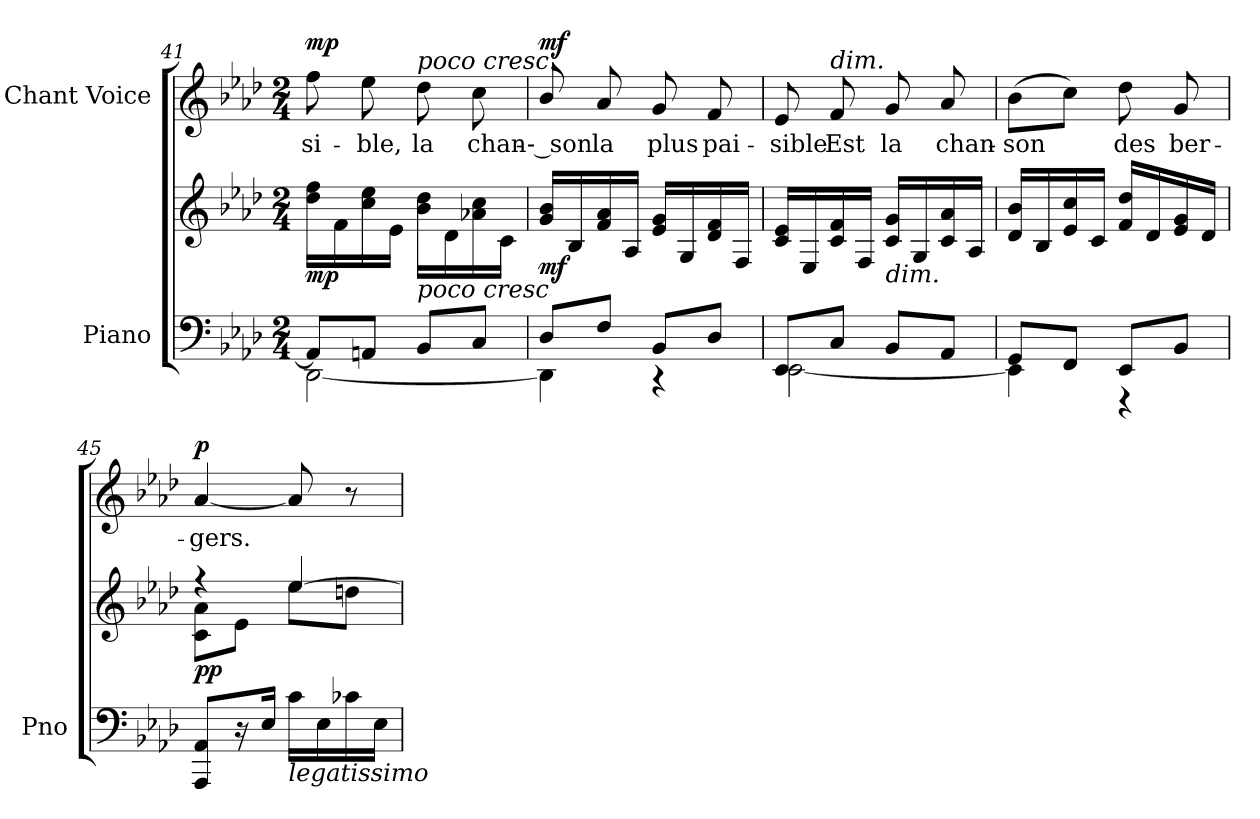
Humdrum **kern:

**kern	**kern	**dynam	**kern	**text	**dynam
*part2	*part2	*part2	*part1	*part1	*part1
*staff3	*staff2	*staff2/3	*staff1	*staff1	*staff1
*I"Piano	*	*	*I"Chant Voice	*	*
*I'Pno	*	*	*	*	*
*clefF4	*clefG2	*	*clefG2	*	*
*k[b-e-a-d-]	*k[b-e-a-d-]	*	*k[b-e-a-d-]	*	*
*M2/4	*M2/4	*	*M2/4	*	*
=41	=41	=41	=41	=41	=41
*^	*	*	*	*	*
!	!	!	!LO:DY:b	!	!LO:LY:b	!LO:DY:b
8AA-/L]	[2DD-\	16dd-\ 16ff\LL	mp	8ff\	-si-	mp
.	.	16f\	.	.	.	.
!	!	!	!	!	!LO:LY:b	!
8AAn/J	.	16cc\ 16ee-\	.	8ee-\	-ble,	.
.	.	16e-\JJ	.	.	.	.
!	!	!	!	!LO:TX:a:i:t=poco cresc.	!	!
!	!	!LO:TX:b:i:t=poco cresc	!	!	!	!
!	!	!	!	!	!LO:LY:b	!
8BB-/L	.	16b-\ 16dd-\LL	.	8dd-\	la	.
.	.	16d-\	.	.	.	.
!	!	!	!	!	!LO:LY:b	!
8C/J	.	16a-X\ 16cc\	.	8cc\	chan-	.
.	.	16c\JJ	.	.	.	.
!!LO:LB:g=z
=42	=42	=42	=42	=42	=42	=42
!	!	!	!LO:DY:b	!	!LO:LY:b	!LO:DY:b
8D-/L	4DD-\]	16g/ 16b-/LL	mf	8b-/	-- son	mf
.	.	16B-/	.	.	.	.
!	!	!	!	!	!LO:LY:b	!
8F/J	.	16f/ 16a-/	.	8a-/	la	.
.	.	16A-/JJ	.	.	.	.
!	!	!	!	!	!LO:LY:b	!
8BB-/L	4r	16e-/ 16g/LL	.	8g/	plus	.
.	.	16G/	.	.	.	.
!	!	!	!	!	!LO:LY:b	!
8D-/J	.	16d-/ 16f/	.	8f/	pai-	.
.	.	16F/JJ	.	.	.	.
=43	=43	=43	=43	=43	=43	=43
!	!	!	!	!	!LO:LY:b	!
8EE-/L	[2EE-\	16c/ 16e-/LL	.	8e-/	-sible	.
.	.	16E-/	.	.	.	.
!	!	!	!	!LO:TX:a:i:t=dim.	!	!
!	!	!	!	!	!LO:LY:b	!
8C/J	.	16c/ 16f/	.	8f/	Est	.
.	.	16F/JJ	.	.	.	.
!	!	!LO:TX:b:i:t=dim.	!	!	!	!
!	!	!	!	!	!LO:LY:b	!
8BB-/L	.	16c/ 16g/LL	.	8g/	la	.
.	.	16G/	.	.	.	.
!	!	!	!	!	!LO:LY:b	!
8AA-/J	.	16c/ 16a-/	.	8a-/	chan-	.
.	.	16A-/JJ	.	.	.	.
=44	=44	=44	=44	=44	=44	=44
!	!	!	!	!	!LO:LY:b	!
8GG/L	4EE-\]	16d-/ 16b-/LL	.	(>8b-\L	-son	.
.	.	16B-/	.	.	.	.
8FF/J	.	16e-/ 16cc/	.	8cc\J)	.	.
.	.	16c/JJ	.	.	.	.
!	!	!	!	!	!LO:LY:b	!
8EE-/L	4r	16f/ 16dd-/LL	.	8dd-\	des	.
.	.	16d-/	.	.	.	.
!	!	!	!	!	!LO:LY:b	!
8BB-/J	.	16e-/ 16g/	.	8g/	ber-	.
.	.	16d-/JJ	.	.	.	.
*v	*v	*	*	*	*	*
=45	=45	=45	=45	=45	=45
*	*^	*	*	*	*
!	!	!	!LO:DY:b	!	!LO:LY:b	!LO:DY:a
8AAA-/ 8AA-/L	4r	8c\ 8a-\L	pp	[4a-/	-gers.	p
16r	.	8e-\J	.	.	.	.
16E-/Jk	.	.	.	.	.	.
!LO:TX:b:i:t=legatissimo	!	!	!	!	!	!
16c\LL	[4ee-/	8ee-\L	.	8a-/]	.	.
16E-\	.	.	.	.	.	.
16c-X\	.	8ddn\J	.	8r	.	.
16E-\JJ	.	.	.	.	.	.
*	*v	*v	*	*	*	*
=	=	=	=	=	=
*-	*-	*-	*-	*-	*-
